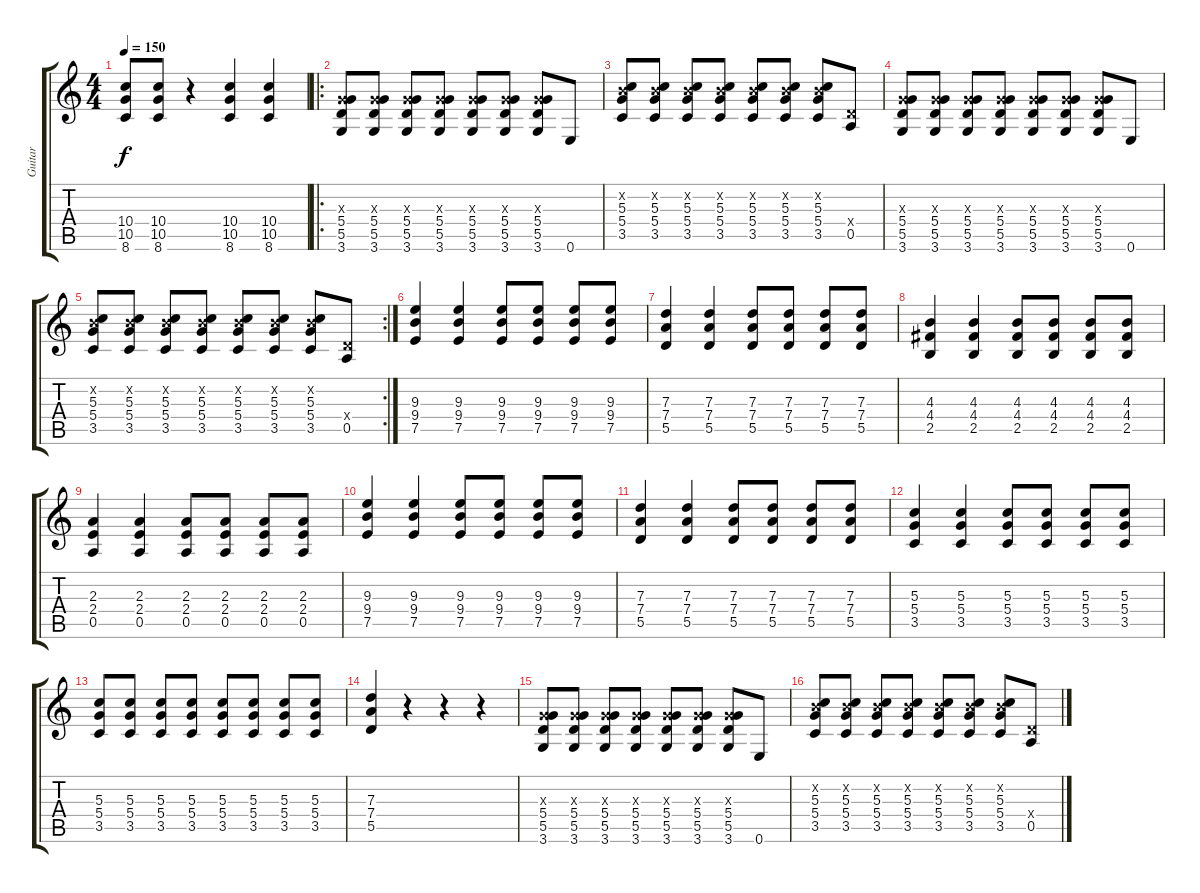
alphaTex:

\track ("Guitar" "Guitar") {instrument overdrivenguitar}
\staff {score tabs}
\tuning (E4 B3 G3 D3 A2 E2) {hide}
\ts (4 4)
\tempo 150
\clef g2
\ks c
(10.4 10.5 8.6).8{dy f} (10.4 10.5 8.6).8 r.4 (10.4 10.5 8.6).4 (10.4 10.5 8.6).4 |
\ro
(0.3{x} 5.4 5.5 3.6).8 (0.3{x} 5.4 5.5 3.6).8 (0.3{x} 5.4 5.5 3.6).8 (0.3{x} 5.4 5.5 3.6).8 (0.3{x} 5.4 5.5 3.6).8 (0.3{x} 5.4 5.5 3.6).8 (0.3{x} 5.4 5.5 3.6).8 0.6.8 |
(0.2{x} 5.3 5.4 3.5).8 (0.2{x} 5.3 5.4 3.5).8 (0.2{x} 5.3 5.4 3.5).8 (0.2{x} 5.3 5.4 3.5).8 (0.2{x} 5.3 5.4 3.5).8 (0.2{x} 5.3 5.4 3.5).8 (0.2{x} 5.3 5.4 3.5).8 (0.4{x} 0.5).8 |
(0.3{x} 5.4 5.5 3.6).8 (0.3{x} 5.4 5.5 3.6).8 (0.3{x} 5.4 5.5 3.6).8 (0.3{x} 5.4 5.5 3.6).8 (0.3{x} 5.4 5.5 3.6).8 (0.3{x} 5.4 5.5 3.6).8 (0.3{x} 5.4 5.5 3.6).8 0.6.8 |
\rc 2
(0.2{x} 5.3 5.4 3.5).8 (0.2{x} 5.3 5.4 3.5).8 (0.2{x} 5.3 5.4 3.5).8 (0.2{x} 5.3 5.4 3.5).8 (0.2{x} 5.3 5.4 3.5).8 (0.2{x} 5.3 5.4 3.5).8 (0.2{x} 5.3 5.4 3.5).8 (0.4{x} 0.5).8 |
(9.3 9.4 7.5).4 (9.3 9.4 7.5).4 (9.3 9.4 7.5).8 (9.3 9.4 7.5).8 (9.3 9.4 7.5).8 (9.3 9.4 7.5).8 |
(7.3 7.4 5.5).4 (7.3 7.4 5.5).4 (7.3 7.4 5.5).8 (7.3 7.4 5.5).8 (7.3 7.4 5.5).8 (7.3 7.4 5.5).8 |
(4.3 4.4 2.5).4 (4.3 4.4 2.5).4 (4.3 4.4 2.5).8 (4.3 4.4 2.5).8 (4.3 4.4 2.5).8 (4.3 4.4 2.5).8 |
(2.3 2.4 0.5).4 (2.3 2.4 0.5).4 (2.3 2.4 0.5).8 (2.3 2.4 0.5).8 (2.3 2.4 0.5).8 (2.3 2.4 0.5).8 |
(9.3 9.4 7.5).4 (9.3 9.4 7.5).4 (9.3 9.4 7.5).8 (9.3 9.4 7.5).8 (9.3 9.4 7.5).8 (9.3 9.4 7.5).8 |
(7.3 7.4 5.5).4 (7.3 7.4 5.5).4 (7.3 7.4 5.5).8 (7.3 7.4 5.5).8 (7.3 7.4 5.5).8 (7.3 7.4 5.5).8 |
(5.3 5.4 3.5).4 (5.3 5.4 3.5).4 (5.3 5.4 3.5).8 (5.3 5.4 3.5).8 (5.3 5.4 3.5).8 (5.3 5.4 3.5).8 |
(5.3 5.4 3.5).8 (5.3 5.4 3.5).8 (5.3 5.4 3.5).8 (5.3 5.4 3.5).8 (5.3 5.4 3.5).8 (5.3 5.4 3.5).8 (5.3 5.4 3.5).8 (5.3 5.4 3.5).8 |
(7.3 7.4 5.5).4 r.4 r.4 r.4 |
(0.3{x} 5.4 5.5 3.6).8 (0.3{x} 5.4 5.5 3.6).8 (0.3{x} 5.4 5.5 3.6).8 (0.3{x} 5.4 5.5 3.6).8 (0.3{x} 5.4 5.5 3.6).8 (0.3{x} 5.4 5.5 3.6).8 (0.3{x} 5.4 5.5 3.6).8 0.6.8 |
(0.2{x} 5.3 5.4 3.5).8 (0.2{x} 5.3 5.4 3.5).8 (0.2{x} 5.3 5.4 3.5).8 (0.2{x} 5.3 5.4 3.5).8 (0.2{x} 5.3 5.4 3.5).8 (0.2{x} 5.3 5.4 3.5).8 (0.2{x} 5.3 5.4 3.5).8 (0.4{x} 0.5).8
